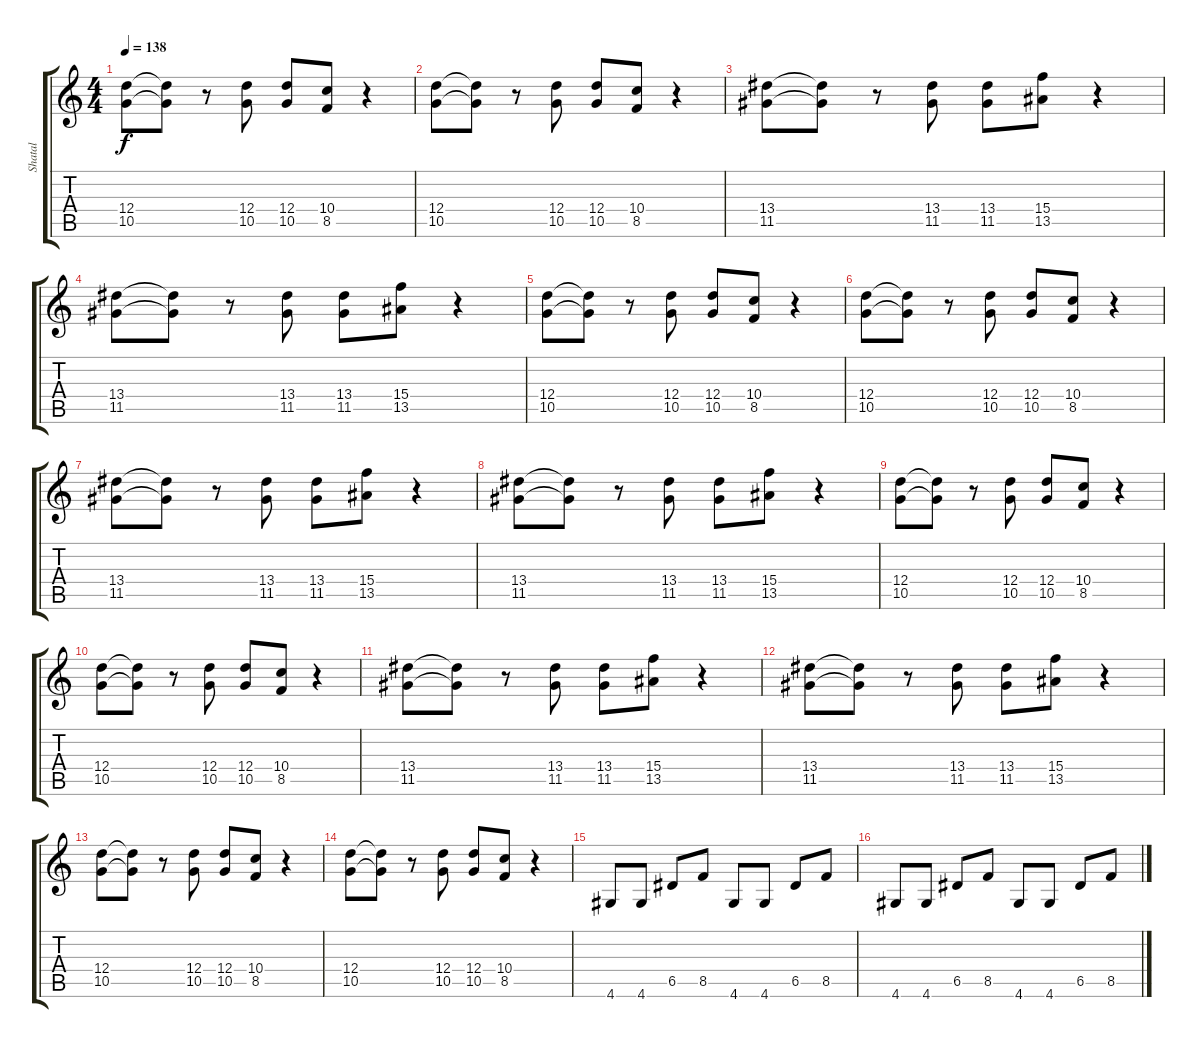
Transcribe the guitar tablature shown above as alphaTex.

\track ("Shatal" "Shatal") {instrument distortionguitar}
\staff {score tabs}
\tuning (E4 B3 G3 D3 A2 E2) {hide}
\ts (4 4)
\tempo 138
\clef g2
\ks c
(12.4 10.5).8{dy f} (12.4{t} 10.5{t}).8 r.8 (12.4 10.5).8 (12.4 10.5).8 (10.4 8.5).8 r.4 |
(12.4 10.5).8 (12.4{t} 10.5{t}).8 r.8 (12.4 10.5).8 (12.4 10.5).8 (10.4 8.5).8 r.4 |
(13.4 11.5).8 (13.4{t} 11.5{t}).8 r.8 (13.4 11.5).8 (13.4 11.5).8 (15.4 13.5).8 r.4 |
(13.4 11.5).8 (13.4{t} 11.5{t}).8 r.8 (13.4 11.5).8 (13.4 11.5).8 (15.4 13.5).8 r.4 |
(12.4 10.5).8 (12.4{t} 10.5{t}).8 r.8 (12.4 10.5).8 (12.4 10.5).8 (10.4 8.5).8 r.4 |
(12.4 10.5).8 (12.4{t} 10.5{t}).8 r.8 (12.4 10.5).8 (12.4 10.5).8 (10.4 8.5).8 r.4 |
(13.4 11.5).8 (13.4{t} 11.5{t}).8 r.8 (13.4 11.5).8 (13.4 11.5).8 (15.4 13.5).8 r.4 |
(13.4 11.5).8 (13.4{t} 11.5{t}).8 r.8 (13.4 11.5).8 (13.4 11.5).8 (15.4 13.5).8 r.4 |
(12.4 10.5).8 (12.4{t} 10.5{t}).8 r.8 (12.4 10.5).8 (12.4 10.5).8 (10.4 8.5).8 r.4 |
(12.4 10.5).8 (12.4{t} 10.5{t}).8 r.8 (12.4 10.5).8 (12.4 10.5).8 (10.4 8.5).8 r.4 |
(13.4 11.5).8 (13.4{t} 11.5{t}).8 r.8 (13.4 11.5).8 (13.4 11.5).8 (15.4 13.5).8 r.4 |
(13.4 11.5).8 (13.4{t} 11.5{t}).8 r.8 (13.4 11.5).8 (13.4 11.5).8 (15.4 13.5).8 r.4 |
(12.4 10.5).8 (12.4{t} 10.5{t}).8 r.8 (12.4 10.5).8 (12.4 10.5).8 (10.4 8.5).8 r.4 |
(12.4 10.5).8 (12.4{t} 10.5{t}).8 r.8 (12.4 10.5).8 (12.4 10.5).8 (10.4 8.5).8 r.4 |
4.6.8 4.6.8 6.5.8 8.5.8 4.6.8 4.6.8 6.5.8 8.5.8 |
4.6.8 4.6.8 6.5.8 8.5.8 4.6.8 4.6.8 6.5.8 8.5.8
